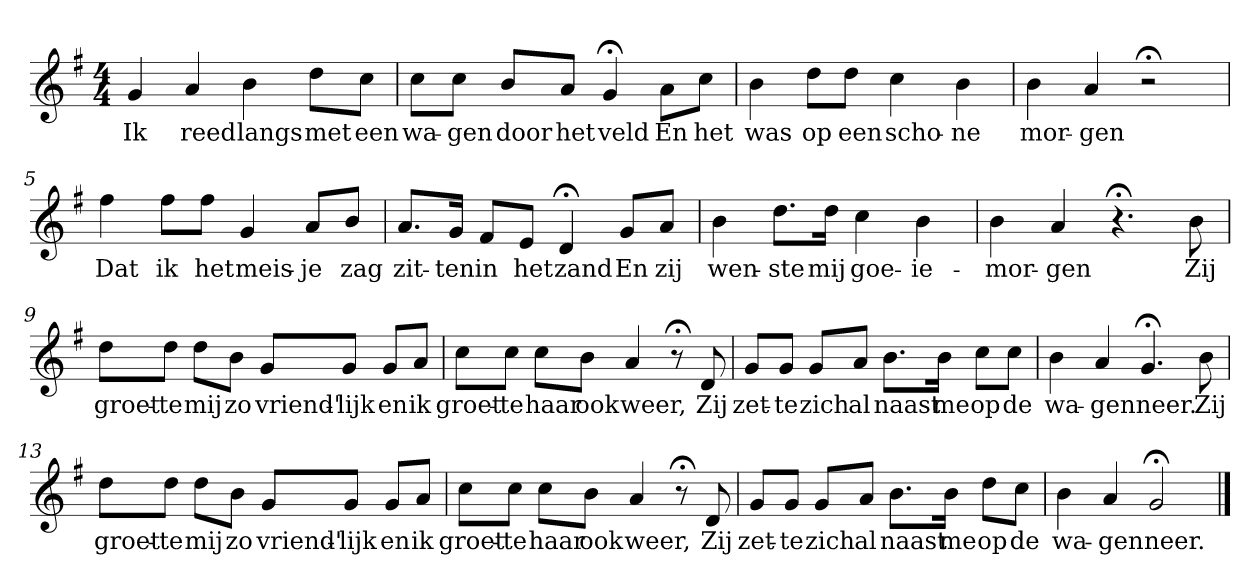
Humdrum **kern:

**kern	**text
*part1	*part1
*staff1	*staff1
*k[f#]	*
*G:	*
*M4/4	*
*MM120	*
=1	=1
4g	Ik
4a	reed
4b	langs
8ddL	met
8ccJ	een
=2	=2
8ccL	wa-
8ccJ	-gen
8bL	door
8aJ	het
4g;<	veld
8aL	En
8ccJ	het
=3	=3
4b	was
8ddL	op
8ddJ	een
4cc	scho-
4b	-ne
=4	=4
4b	mor-
4a	-gen
2r;<	.
=5	=5
4ff#	Dat
8ff#L	ik
8ff#J	het
4g	meis-
8aL	-je
8bJ	zag
=6	=6
8.aL	zit-
16gJk	-ten
8f#L	in
8eJ	het
4d;<	zand
8gL	En
8aJ	zij
=7	=7
4b	wen-
8.ddL	-ste
16ddJk	mij
4cc	goe-
4b	-ie-
=8	=8
4b	-mor-
4a	-gen
4.r;<	.
8b	Zij
=9	=9
8ddL	groet-
8ddJ	-te
8ddL	mij
8bJ	zo
8gL	vriend'-
8gJ	-lijk
8gL	en
8aJ	ik
=10	=10
8ccL	groet-
8ccJ	-te
8ccL	haar
8bJ	ook
4a	weer,
8r;<	.
8d	Zij
=11	=11
8gL	zet-
8gJ	-te
8gL	zich
8aJ	al
8.bL	naast
16bJk	me
8ccL	op
8ccJ	de
=12	=12
4b	wa-
4a	-gen
4.g;<	neer.
8b	Zij
=13	=13
8ddL	groet-
8ddJ	-te
8ddL	mij
8bJ	zo
8gL	vriend'-
8gJ	-lijk
8gL	en
8aJ	ik
=14	=14
8ccL	groet-
8ccJ	-te
8ccL	haar
8bJ	ook
4a	weer,
8r;<	.
8d	Zij
=15	=15
8gL	zet-
8gJ	-te
8gL	zich
8aJ	al
8.bL	naast
16bJk	me
8ddL	op
8ccJ	de
=16	=16
4b	wa-
4a	-gen
2g;<	neer.
==	==
*-	*-
